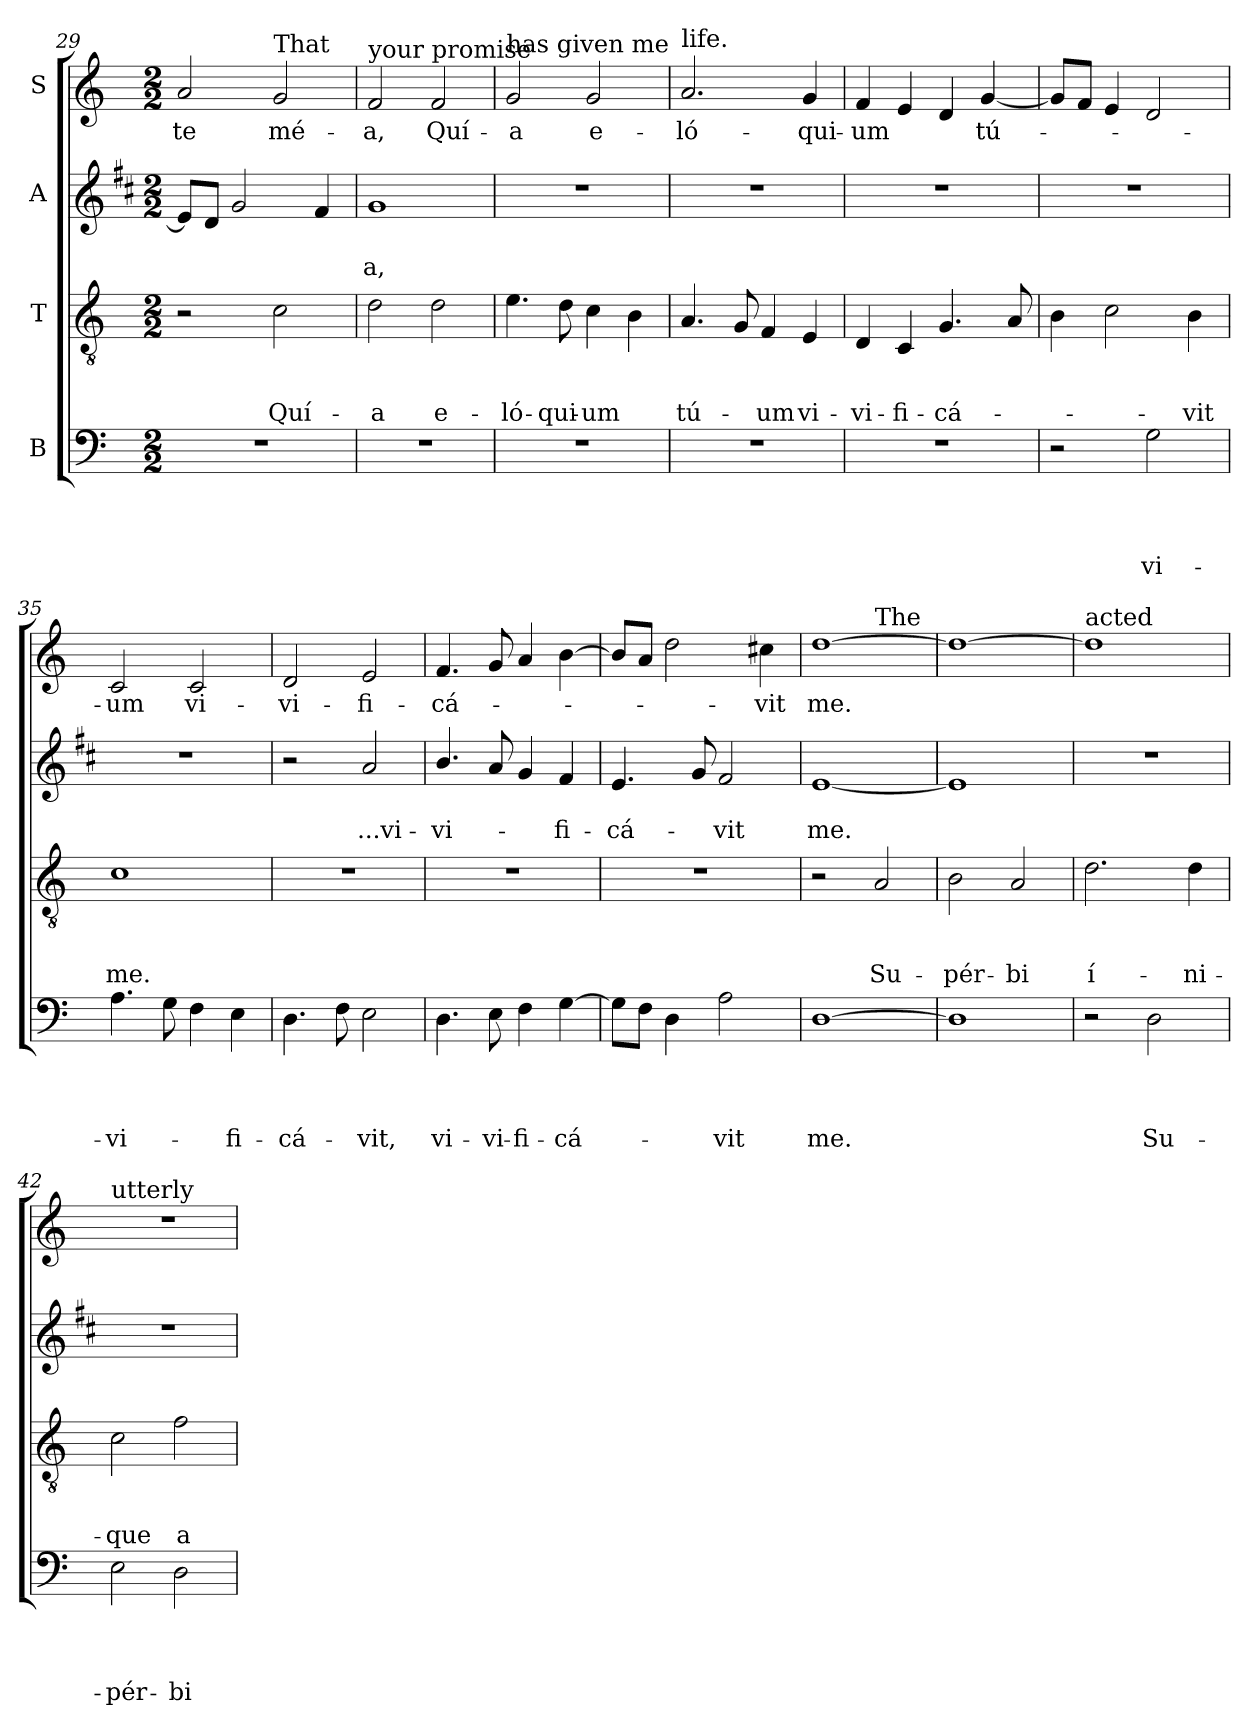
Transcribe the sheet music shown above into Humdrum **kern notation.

**kern	**text	**text	**text	**text	**kern	**text	**text	**text	**kern	**text	**text	**kern	**text
*part4	*part4	*part4	*part4	*part4	*part3	*part3	*part3	*part3	*part2	*part2	*part2	*part1	*part1
*staff4	*staff4	*staff4	*staff4	*staff4	*staff3	*staff3	*staff3	*staff3	*staff2	*staff2	*staff2	*staff1	*staff1
*I"B	*	*	*	*	*I"T	*	*	*	*I"A	*	*	*I"S	*
*clefF4	*	*	*	*	*clefGv2	*	*	*	*clefG2	*	*	*clefG2	*
*	*	*	*	*	*	*	*	*	*ITrd1c2	*	*	*	*
*k[]	*	*	*	*	*k[]	*	*	*	*k[]	*	*	*k[]	*
*C:	*	*	*	*	*C:	*	*	*	*C:	*	*	*C:	*
*M2/2	*	*	*	*	*M2/2	*	*	*	*M2/2	*	*	*M2/2	*
=29	=29	=29	=29	=29	=29	=29	=29	=29	=29	=29	=29	=29	=29
!	!	!	!	!	!	!	!	!	!	!	!	!	!LO:LY:b
1r	.	.	.	.	2r	.	.	.	8d/L]	.	.	2a/	-te
.	.	.	.	.	.	.	.	.	8c/J	.	.	.	.
.	.	.	.	.	.	.	.	.	2f/	.	.	.	.
!	!	!	!	!	!	!	!	!	!	!	!	!LO:TX:a:t=That	!
!	!	!	!	!	!	!	!	!LO:LY:b	!	!	!	!	!LO:LY:b
.	.	.	.	.	2c\	.	.	Quí-	.	.	.	2g/	mé-
.	.	.	.	.	.	.	.	.	4e/	.	.	.	.
=30	=30	=30	=30	=30	=30	=30	=30	=30	=30	=30	=30	=30	=30
!	!	!	!	!	!	!	!	!	!	!	!	!LO:TX:a:t=your promise	!
!	!	!	!	!	!	!	!	!LO:LY:b	!	!	!LO:LY:b	!	!LO:LY:b
1r	.	.	.	.	2d\	.	.	-a	1f	.	-a,	2f/	-a,
!	!	!	!	!	!	!	!	!LO:LY:b	!	!	!	!	!LO:LY:b
.	.	.	.	.	2d\	.	.	e-	.	.	.	2f/	Quí-
=31	=31	=31	=31	=31	=31	=31	=31	=31	=31	=31	=31	=31	=31
!	!	!	!	!	!	!	!	!	!	!	!	!LO:TX:a:t=has given me	!
!	!	!	!	!	!	!	!	!LO:LY:b	!	!	!	!	!LO:LY:b
1r	.	.	.	.	4.e\	.	.	-ló-	1r	.	.	2g/	-a
!	!	!	!	!	!	!	!	!LO:LY:b	!	!	!	!	!
.	.	.	.	.	8d\	.	.	-qui-	.	.	.	.	.
!	!	!	!	!	!	!	!	!LO:LY:b	!	!	!	!	!LO:LY:b
.	.	.	.	.	4c\	.	.	-um	.	.	.	2g/	e-
.	.	.	.	.	4B\	.	.	.	.	.	.	.	.
=32	=32	=32	=32	=32	=32	=32	=32	=32	=32	=32	=32	=32	=32
!	!	!	!	!	!	!	!	!	!	!	!	!LO:TX:a:t=life.	!
!	!	!	!	!	!	!	!	!LO:LY:b	!	!	!	!	!LO:LY:b
1r	.	.	.	.	4.A/	.	.	tú-	1r	.	.	2.a/	-ló-
.	.	.	.	.	8G/	.	.	.	.	.	.	.	.
!	!	!	!	!	!	!	!	!LO:LY:b	!	!	!	!	!
.	.	.	.	.	4F/	.	.	-um	.	.	.	.	.
!	!	!	!	!	!	!	!	!LO:LY:b	!	!	!	!	!LO:LY:b
.	.	.	.	.	4E/	.	.	vi-	.	.	.	4g/	-qui-
!!LO:LB:g=z
=33	=33	=33	=33	=33	=33	=33	=33	=33	=33	=33	=33	=33	=33
!	!	!	!	!	!	!	!	!LO:LY:b	!	!	!	!	!LO:LY:b
1r	.	.	.	.	4D/	.	.	-vi-	1r	.	.	4f/	-um
!	!	!	!	!	!	!	!	!LO:LY:b	!	!	!	!	!
.	.	.	.	.	4C/	.	.	-fi-	.	.	.	4e/	.
!	!	!	!	!	!	!	!	!LO:LY:b	!	!	!	!	!
.	.	.	.	.	4.G/	.	.	-cá-	.	.	.	4d/	.
!	!	!	!	!	!	!	!	!	!	!	!	!	!LO:LY:b
.	.	.	.	.	.	.	.	.	.	.	.	[4g/	tú-
.	.	.	.	.	8A/	.	.	.	.	.	.	.	.
=34	=34	=34	=34	=34	=34	=34	=34	=34	=34	=34	=34	=34	=34
2r	.	.	.	.	4B\	.	.	.	1r	.	.	8g/L]	.
.	.	.	.	.	.	.	.	.	.	.	.	8f/J	.
.	.	.	.	.	2c\	.	.	.	.	.	.	4e/	.
!	!	!	!	!LO:LY:b	!	!	!	!	!	!	!	!	!
2G\	.	.	.	vi-	.	.	.	.	.	.	.	2d/	.
!	!	!	!	!	!	!	!	!LO:LY:b	!	!	!	!	!
.	.	.	.	.	4B\	.	.	-vit	.	.	.	.	.
=35	=35	=35	=35	=35	=35	=35	=35	=35	=35	=35	=35	=35	=35
!	!	!	!	!LO:LY:b	!	!	!	!LO:LY:b	!	!	!	!	!LO:LY:b
4.A\	.	.	.	-vi-	1c	.	.	me.	1r	.	.	2c/	-um
8G\	.	.	.	.	.	.	.	.	.	.	.	.	.
!	!	!	!	!	!	!	!	!	!	!	!	!	!LO:LY:b
4F\	.	.	.	.	.	.	.	.	.	.	.	2c/	vi-
!	!	!	!	!LO:LY:b	!	!	!	!	!	!	!	!	!
4E\	.	.	.	-fi-	.	.	.	.	.	.	.	.	.
=36	=36	=36	=36	=36	=36	=36	=36	=36	=36	=36	=36	=36	=36
!	!	!	!	!LO:LY:b	!	!	!	!	!	!	!	!	!LO:LY:b
4.D\	.	.	.	-cá-	1r	.	.	.	2r	.	.	2d/	-vi-
8F\	.	.	.	.	.	.	.	.	.	.	.	.	.
!	!	!	!	!LO:LY:b	!	!	!	!	!	!	!LO:LY:b	!	!LO:LY:b
2E\	.	.	.	-vit,	.	.	.	.	2g/	.	...vi-	2e/	-fi-
=37	=37	=37	=37	=37	=37	=37	=37	=37	=37	=37	=37	=37	=37
!	!	!	!	!LO:LY:b	!	!	!	!	!	!	!LO:LY:b	!	!LO:LY:b
4.D\	.	.	.	vi-	1r	.	.	.	4.a/	.	-vi-	4.f/	-cá-
!	!	!	!	!LO:LY:b	!	!	!	!	!	!	!	!	!
8E\	.	.	.	-vi-	.	.	.	.	8g/	.	.	8g/	.
!	!	!	!	!LO:LY:b	!	!	!	!	!	!	!	!	!
4F\	.	.	.	-fi-	.	.	.	.	4f/	.	.	4a/	.
!	!	!	!	!LO:LY:b	!	!	!	!	!	!	!LO:LY:b	!	!
[4G\	.	.	.	-cá-	.	.	.	.	4e/	.	-fi-	[4b\	.
=38	=38	=38	=38	=38	=38	=38	=38	=38	=38	=38	=38	=38	=38
!	!	!	!	!	!	!	!	!	!	!	!LO:LY:b	!	!
8G\L]	.	.	.	.	1r	.	.	.	4.d/	.	-cá-	8b/L]	.
8F\J	.	.	.	.	.	.	.	.	.	.	.	8a/J	.
4D\	.	.	.	.	.	.	.	.	.	.	.	2dd\	.
.	.	.	.	.	.	.	.	.	8f/	.	.	.	.
!	!	!	!	!LO:LY:b	!	!	!	!	!	!	!LO:LY:b	!	!
2A\	.	.	.	-vit	.	.	.	.	2e/	.	-vit	.	.
!	!	!	!	!	!	!	!	!	!	!	!	!	!LO:LY:b
.	.	.	.	.	.	.	.	.	.	.	.	4cc#\	-vit
!!LO:PB:g=z
=39	=39	=39	=39	=39	=39	=39	=39	=39	=39	=39	=39	=39	=39
!	!	!	!	!LO:LY:b	!	!	!	!	!	!	!LO:LY:b	!	!LO:LY:b
*	*	*	*	*	*	*	*	*	*	*	*	*^	*
[1D	.	.	.	me.	2r	.	.	.	[1d	.	me.	[1dd	2ryy	me.
!	!	!	!	!	!	!	!	!	!	!	!	!	!LO:TX:a:t=The	!
!	!	!	!	!	!	!	!	!LO:LY:b	!	!	!	!	!	!
.	.	.	.	.	2A/	.	.	Su-	.	.	.	.	2ryy	.
=40	=40	=40	=40	=40	=40	=40	=40	=40	=40	=40	=40	=40	=40	=40
!	!	!	!	!	!	!	!	!	!	!	!	!LO:TX:a:t=haughty	!	!
!	!	!	!	!	!	!	!	!LO:LY:b	!	!	!	!	!	!
*	*	*	*	*	*	*	*	*	*	*	*	*v	*v	*
1D]	.	.	.	.	2B\	.	.	-pér-	1d]	.	.	1dd_	.
!	!	!	!	!	!	!	!	!LO:LY:b	!	!	!	!	!
.	.	.	.	.	2A/	.	.	-bi	.	.	.	.	.
=41	=41	=41	=41	=41	=41	=41	=41	=41	=41	=41	=41	=41	=41
!	!	!	!	!	!	!	!	!	!	!	!	!LO:TX:a:t=acted	!
!	!	!	!	!	!	!	!	!LO:LY:b	!	!	!	!	!
2r	.	.	.	.	2.d\	.	.	í-	1r	.	.	1dd]	.
!	!	!	!	!LO:LY:b	!	!	!	!	!	!	!	!	!
2D\	.	.	.	Su-	.	.	.	.	.	.	.	.	.
!	!	!	!	!	!	!	!	!LO:LY:b	!	!	!	!	!
.	.	.	.	.	4d\	.	.	-ni-	.	.	.	.	.
=42	=42	=42	=42	=42	=42	=42	=42	=42	=42	=42	=42	=42	=42
!	!	!	!	!	!	!	!	!	!	!	!	!LO:TX:a:t=utterly	!
!	!	!	!	!LO:LY:b	!	!	!	!LO:LY:b	!	!	!	!	!
2E\	.	.	.	-pér-	2c\	.	.	-que	1r	.	.	1r	.
!	!	!	!	!LO:LY:b	!	!	!	!LO:LY:b	!	!	!	!	!
2D\	.	.	.	-bi	2f\	.	.	a-	.	.	.	.	.
=	=	=	=	=	=	=	=	=	=	=	=	=	=
*-	*-	*-	*-	*-	*-	*-	*-	*-	*-	*-	*-	*-	*-
